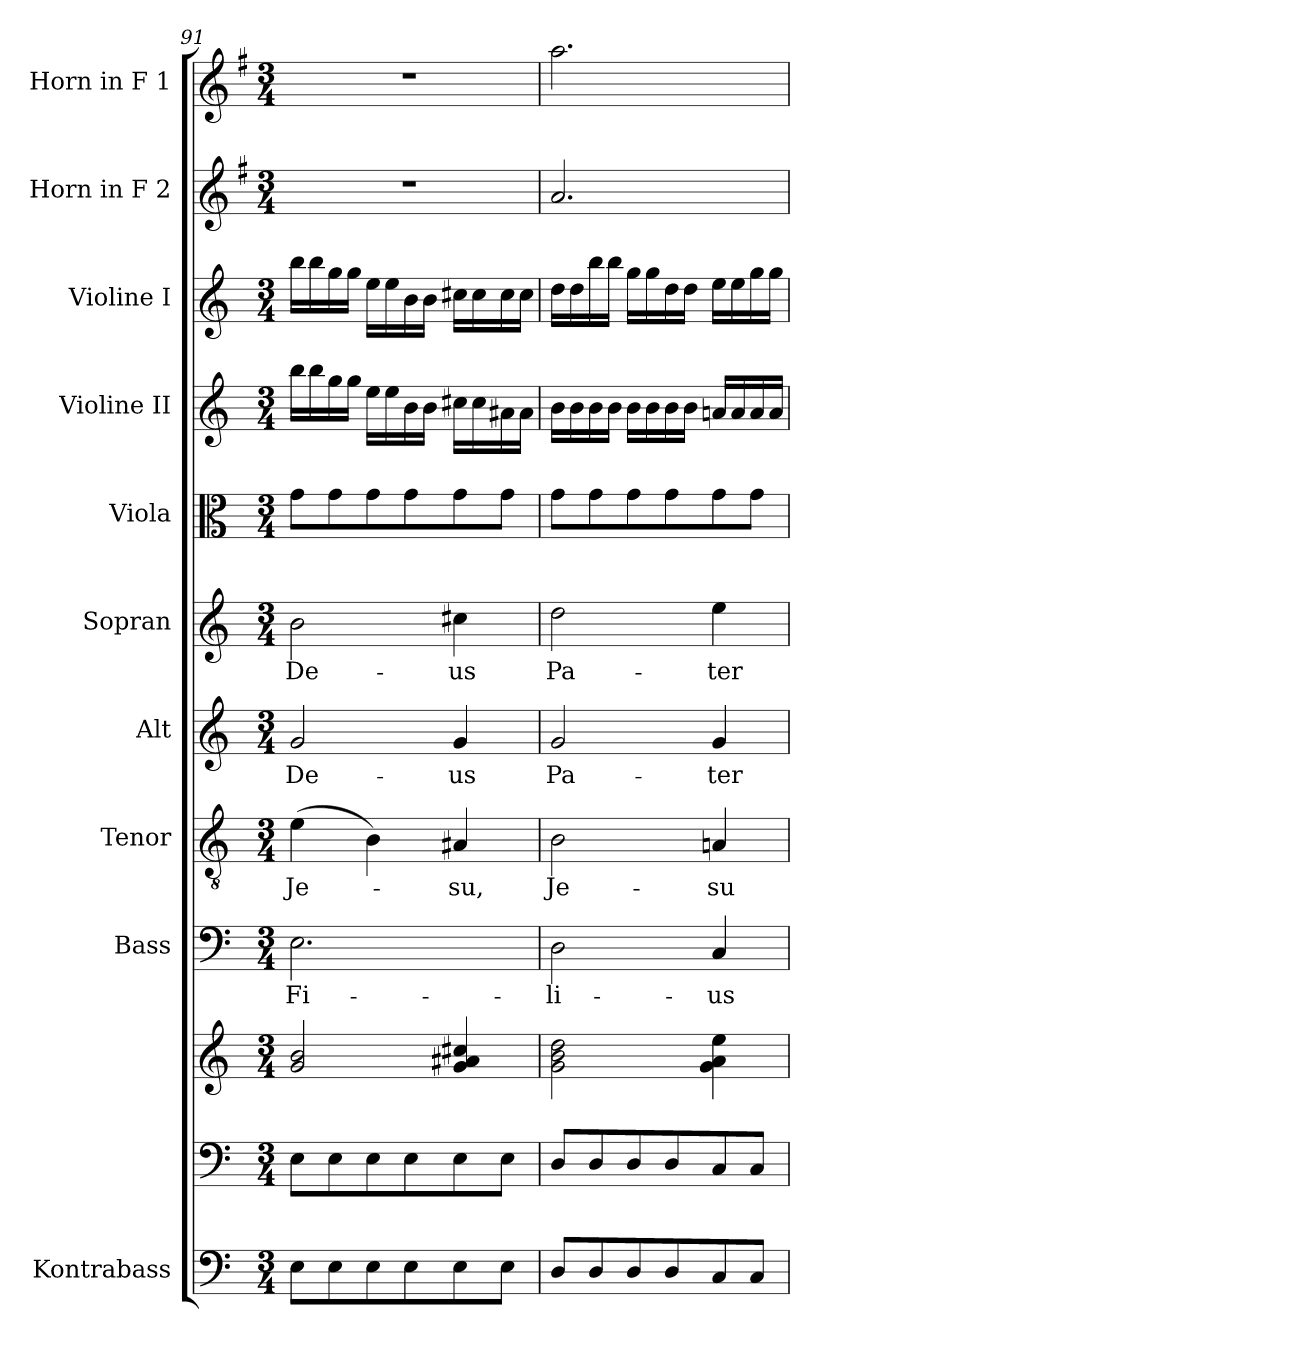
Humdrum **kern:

**kern	**kern	**kern	**kern	**text	**kern	**text	**kern	**text	**kern	**text	**kern	**kern	**kern	**kern	**kern
*part11	*part10	*part10	*part9	*part9	*part8	*part8	*part7	*part7	*part6	*part6	*part5	*part4	*part3	*part2	*part1
*staff12	*staff11	*staff10	*staff9	*staff9	*staff8	*staff8	*staff7	*staff7	*staff6	*staff6	*staff5	*staff4	*staff3	*staff2	*staff1
*I"Kontrabass	*	*	*I"Bass	*	*I"Tenor	*	*I"Alt	*	*I"Sopran	*	*I"Viola	*I"Violine II	*I"Violine I	*I"Horn in F 2	*I"Horn in F 1
*I'Kb.	*	*	*I'B	*	*I'T	*	*I'A	*	*I'S	*	*I'Vla.	*I'Vl. II	*I'Vl. I	*I'Hrn. 2	*I'Hrn. 1
!!LO:PB:g=z
*clefF4	*clefF4	*clefG2	*clefF4	*	*clefGv2	*	*clefG2	*	*clefG2	*	*clefC3	*clefG2	*clefG2	*clefG2	*clefG2
*ITrd7c12	*	*	*	*	*	*	*	*	*	*	*	*	*	*ITrd4c7	*ITrd4c7
*k[]	*k[]	*k[]	*k[]	*	*k[]	*	*k[]	*	*k[]	*	*k[]	*k[]	*k[]	*k[]	*k[]
*C:	*C:	*C:	*C:	*	*C:	*	*C:	*	*C:	*	*C:	*C:	*C:	*C:	*C:
*M3/4	*M3/4	*M3/4	*M3/4	*	*M3/4	*	*M3/4	*	*M3/4	*	*M3/4	*M3/4	*M3/4	*M3/4	*M3/4
=91	=91	=91	=91	=91	=91	=91	=91	=91	=91	=91	=91	=91	=91	=91	=91
!	!	!	!	!LO:LY:b	!	!LO:LY:b	!	!LO:LY:b	!	!LO:LY:b	!	!	!	!	!
8EE\L	8E\L	2g/ 2b/	2.E\	Fi-	(>4e\	Je-	2g/	De-	2b\	De-	8g\L	16bb\LL	16bb\LL	2.r	2.r
.	.	.	.	.	.	.	.	.	.	.	.	16bb\	16bb\	.	.
8EE\	8E\	.	.	.	.	.	.	.	.	.	8g\	16gg\	16gg\	.	.
.	.	.	.	.	.	.	.	.	.	.	.	16gg\JJ	16gg\JJ	.	.
8EE\	8E\	.	.	.	4B\)	.	.	.	.	.	8g\	16ee\LL	16ee\LL	.	.
.	.	.	.	.	.	.	.	.	.	.	.	16ee\	16ee\	.	.
8EE\	8E\	.	.	.	.	.	.	.	.	.	8g\	16b\	16b\	.	.
.	.	.	.	.	.	.	.	.	.	.	.	16b\JJ	16b\JJ	.	.
!	!	!	!	!	!	!LO:LY:b	!	!LO:LY:b	!	!LO:LY:b	!	!	!	!	!
8EE\	8E\	4g/ 4a#X/ 4cc#X/	.	.	4A#X/	-su,	4g/	-us	4cc#X\	-us	8g\	16cc#X\LL	16cc#X\LL	.	.
.	.	.	.	.	.	.	.	.	.	.	.	16cc#\	16cc#\	.	.
8EE\J	8E\J	.	.	.	.	.	.	.	.	.	8g\J	16a#X\	16cc#\	.	.
.	.	.	.	.	.	.	.	.	.	.	.	16a#\JJ	16cc#\JJ	.	.
=92	=92	=92	=92	=92	=92	=92	=92	=92	=92	=92	=92	=92	=92	=92	=92
!	!	!	!	!LO:LY:b	!	!LO:LY:b	!	!LO:LY:b	!	!LO:LY:b	!	!	!	!	!
8DD/L	8D/L	2g\ 2b\ 2dd\	2D\	-li-	2B\	Je-	2g/	Pa-	2dd\	Pa-	8g\L	16b\LL	16dd\LL	2.d/	2.dd\
.	.	.	.	.	.	.	.	.	.	.	.	16b\	16dd\	.	.
8DD/	8D/	.	.	.	.	.	.	.	.	.	8g\	16b\	16bb\	.	.
.	.	.	.	.	.	.	.	.	.	.	.	16b\JJ	16bb\JJ	.	.
8DD/	8D/	.	.	.	.	.	.	.	.	.	8g\	16b\LL	16gg\LL	.	.
.	.	.	.	.	.	.	.	.	.	.	.	16b\	16gg\	.	.
8DD/	8D/	.	.	.	.	.	.	.	.	.	8g\	16b\	16dd\	.	.
.	.	.	.	.	.	.	.	.	.	.	.	16b\JJ	16dd\JJ	.	.
!	!	!	!	!LO:LY:b	!	!LO:LY:b	!	!LO:LY:b	!	!LO:LY:b	!	!	!	!	!
8CC/	8C/	4g\ 4a\ 4ee\	4C/	-us	4An/	-su	4g/	-ter	4ee\	-ter	8g\	16an/LL	16ee\LL	.	.
.	.	.	.	.	.	.	.	.	.	.	.	16a/	16ee\	.	.
8CC/J	8C/J	.	.	.	.	.	.	.	.	.	8g\J	16a/	16gg\	.	.
.	.	.	.	.	.	.	.	.	.	.	.	16a/JJ	16gg\JJ	.	.
=	=	=	=	=	=	=	=	=	=	=	=	=	=	=	=
*-	*-	*-	*-	*-	*-	*-	*-	*-	*-	*-	*-	*-	*-	*-	*-
